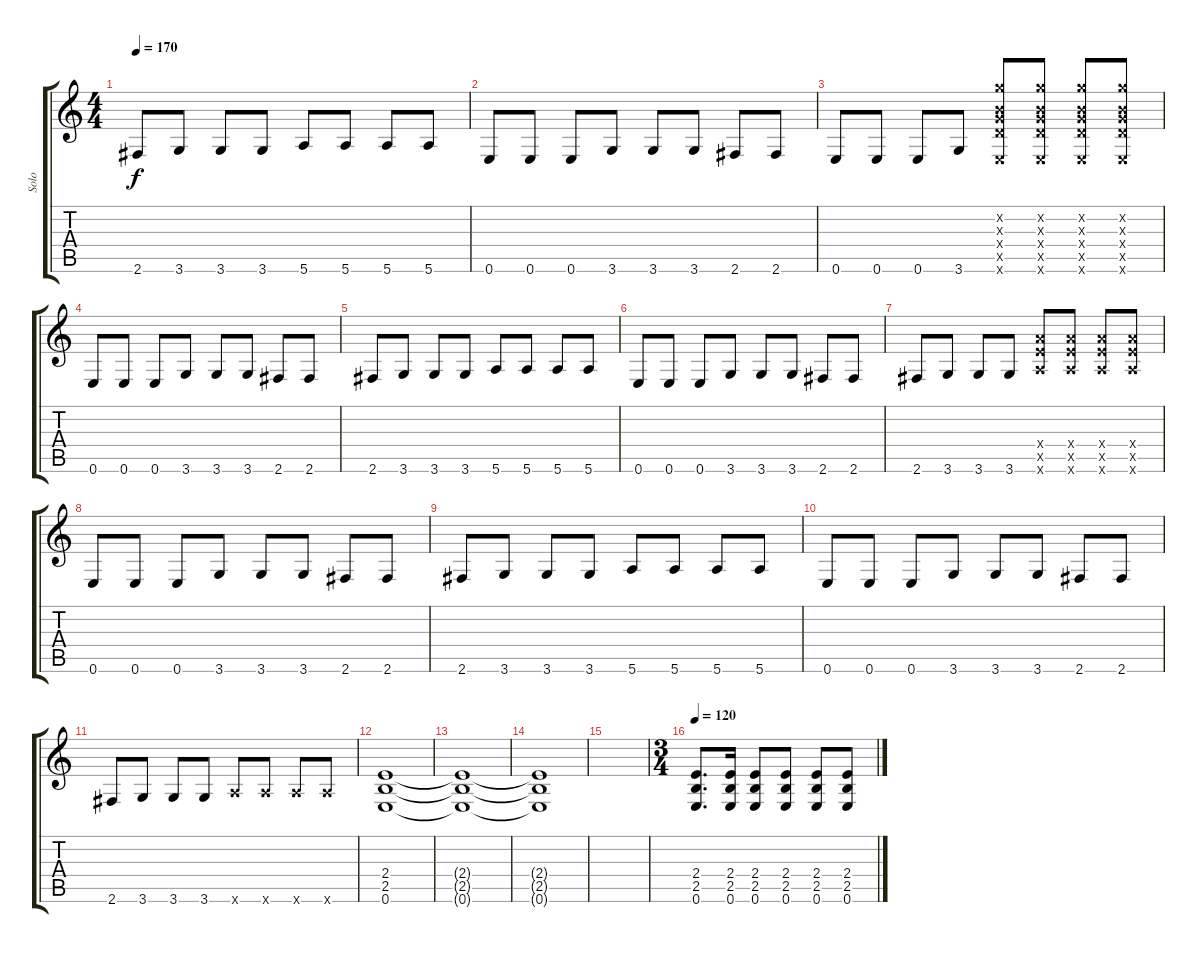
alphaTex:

\track ("Solo" "Solo") {instrument acousticguitarsteel}
\staff {score tabs}
\tuning (E4 B3 G3 D3 A2 E2) {hide}
\ts (4 4)
\tempo 170
\clef g2
\ks c
2.6.8{dy f} 3.6.8 3.6.8 3.6.8 5.6.8 5.6.8 5.6.8 5.6.8 |
0.6.8 0.6.8 0.6.8 3.6.8 3.6.8 3.6.8 2.6.8 2.6.8 |
0.6.8 0.6.8 0.6.8 3.6.8 (0.2{x} 12.3{x} 0.4{x} 10.5{x} 0.6{x}).8 (0.2{x} 12.3{x} 0.4{x} 10.5{x} 0.6{x}).8 (0.2{x} 12.3{x} 0.4{x} 10.5{x} 0.6{x}).8 (0.2{x} 12.3{x} 0.4{x} 10.5{x} 0.6{x}).8 |
0.6.8{volume 16 balance 9} 0.6.8 0.6.8 3.6.8 3.6.8 3.6.8 2.6.8 2.6.8 |
2.6.8 3.6.8 3.6.8 3.6.8 5.6.8 5.6.8 5.6.8 5.6.8 |
0.6.8 0.6.8 0.6.8 3.6.8 3.6.8 3.6.8 2.6.8 2.6.8 |
2.6.8 3.6.8 3.6.8 3.6.8 (7.4{x} 7.5{x} 5.6{x}).8 (7.4{x} 7.5{x} 5.6{x}).8 (7.4{x} 7.5{x} 5.6{x}).8 (7.4{x} 7.5{x} 5.6{x}).8 |
0.6.8 0.6.8 0.6.8 3.6.8 3.6.8 3.6.8 2.6.8 2.6.8 |
2.6.8 3.6.8 3.6.8 3.6.8 5.6.8 5.6.8 5.6.8 5.6.8 |
0.6.8 0.6.8 0.6.8 3.6.8 3.6.8 3.6.8 2.6.8 2.6.8 |
2.6.8 3.6.8 3.6.8 3.6.8 5.6{x}.8 5.6{x}.8 5.6{x}.8 5.6{x}.8 |
(2.4 2.5 0.6).1{volume 4 balance 0} |
(2.4{t} 2.5{t} 0.6{t}).1 |
(2.4{t} 2.5{t} 0.6{t}).1 |
|
\ts (3 4)
\tempo 120
(2.4 2.5 0.6).8{d volume 8 balance 0 instrument overdrivenguitar} (2.4 2.5 0.6).16 (2.4 2.5 0.6).8 (2.4 2.5 0.6).8 (2.4 2.5 0.6).8 (2.4 2.5 0.6).8
